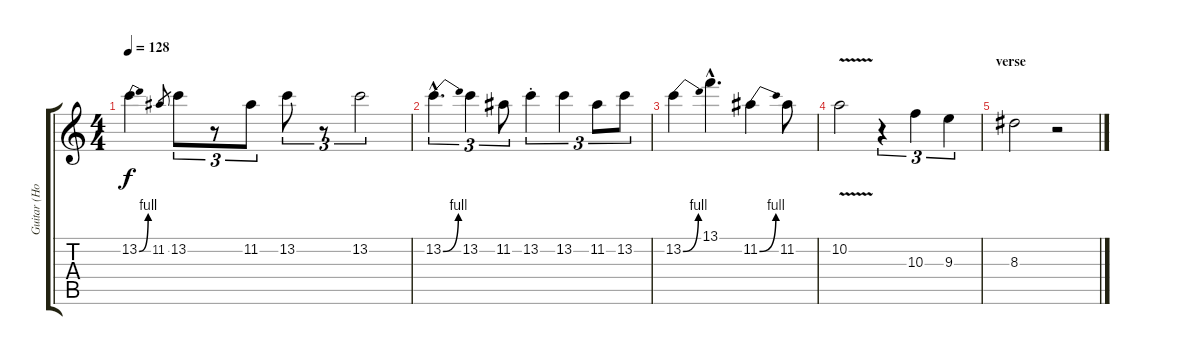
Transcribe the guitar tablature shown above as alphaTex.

\track ("Guitar (Hodgson)" "Guitar (Ho") {instrument distortionguitar}
\staff {score tabs}
\tuning (E4 B3 G3 D3 A2 E2) {hide}
\ts (4 4)
\tempo 128
\clef g2
\ks c
13.2{be (bend 0 0 60 4)}.4{dy f} 11.2.8{gr} 13.2.8{tu (3 2)} r.8{tu (3 2)} 11.2.8{tu (3 2)} 13.2.8{tu (3 2)} r.8{tu (3 2)} 13.2.2{tu (3 2)} |
13.2{be (bend 0 0 60 4) hac}.4{d tu (3 2)} 13.2.4{tu (3 2)} 11.2.8{tu (3 2)} 13.2{st}.4{tu (3 2)} 13.2.4{tu (3 2)} 11.2.8{tu (3 2)} 13.2.8{tu (3 2)} |
13.2{be (bend 0 0 60 4)}.4 13.1{hac}.4{d} 11.2{be (bend 0 0 60 4)}.4 11.2.8 |
10.2{v}.2 r.4{tu (3 2)} 10.3.4{tu (3 2)} 9.3.4{tu (3 2)} |
\section ("" "verse")
8.3.2 r.2
